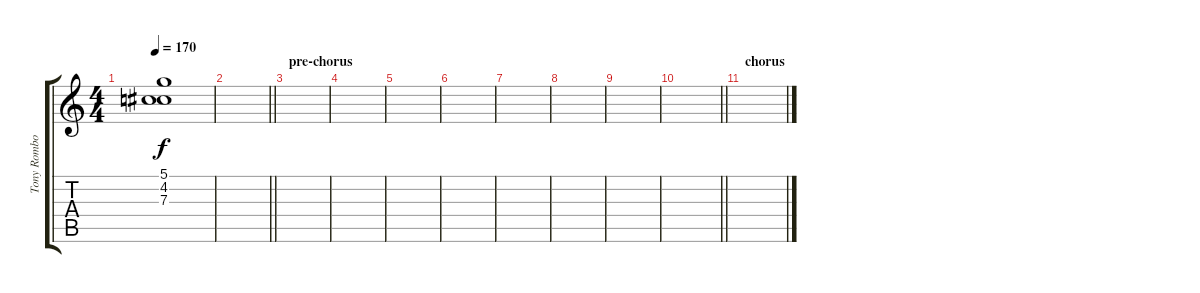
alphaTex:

\track ("Tony Rombola - solo" "Tony Rombo") {instrument distortionguitar}
\staff {score tabs}
\tuning (D4 A3 F3 C3 G2 C2) {hide}
\ts (4 4)
\tempo 170
\clef g2
\ks c
(5.1{t} 4.2{t} 7.3{t}).1{dy f} |
\barLineRight lightlight
|
\section ("" "pre-chorus")
|
|
|
|
|
|
|
\barLineRight lightlight
|
\section ("" "chorus")
